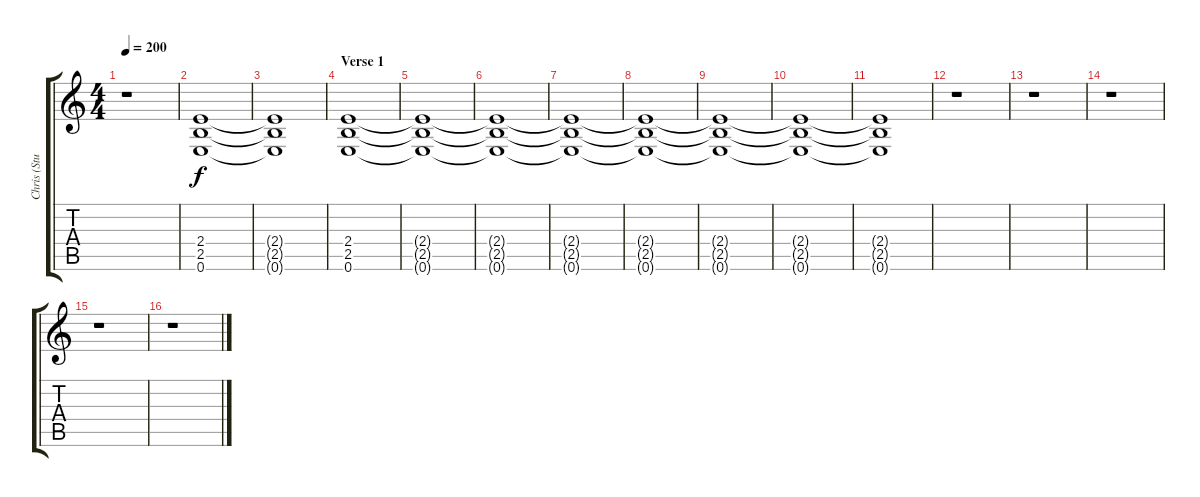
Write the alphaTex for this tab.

\track ("Chris (Studio Guitar)" "Chris (Stu") {instrument distortionguitar}
\staff {score tabs}
\tuning (E4 B3 G3 D3 A2 E2) {hide}
\ts (4 4)
\tempo 200
\clef g2
\ks c
r.1{dy f volume 0} |
(2.4 2.5 0.6).1{volume 10} |
(2.4{t} 2.5{t} 0.6{t}).1 |
\section ("" "Verse 1")
(2.4 2.5 0.6).1 |
(2.4{t} 2.5{t} 0.6{t}).1 |
(2.4{t} 2.5{t} 0.6{t}).1 |
(2.4{t} 2.5{t} 0.6{t}).1 |
(2.4{t} 2.5{t} 0.6{t}).1 |
(2.4{t} 2.5{t} 0.6{t}).1{volume 0} |
(2.4{t} 2.5{t} 0.6{t}).1 |
(2.4{t} 2.5{t} 0.6{t}).1 |
r.1 |
r.1 |
r.1 |
r.1 |
r.1
